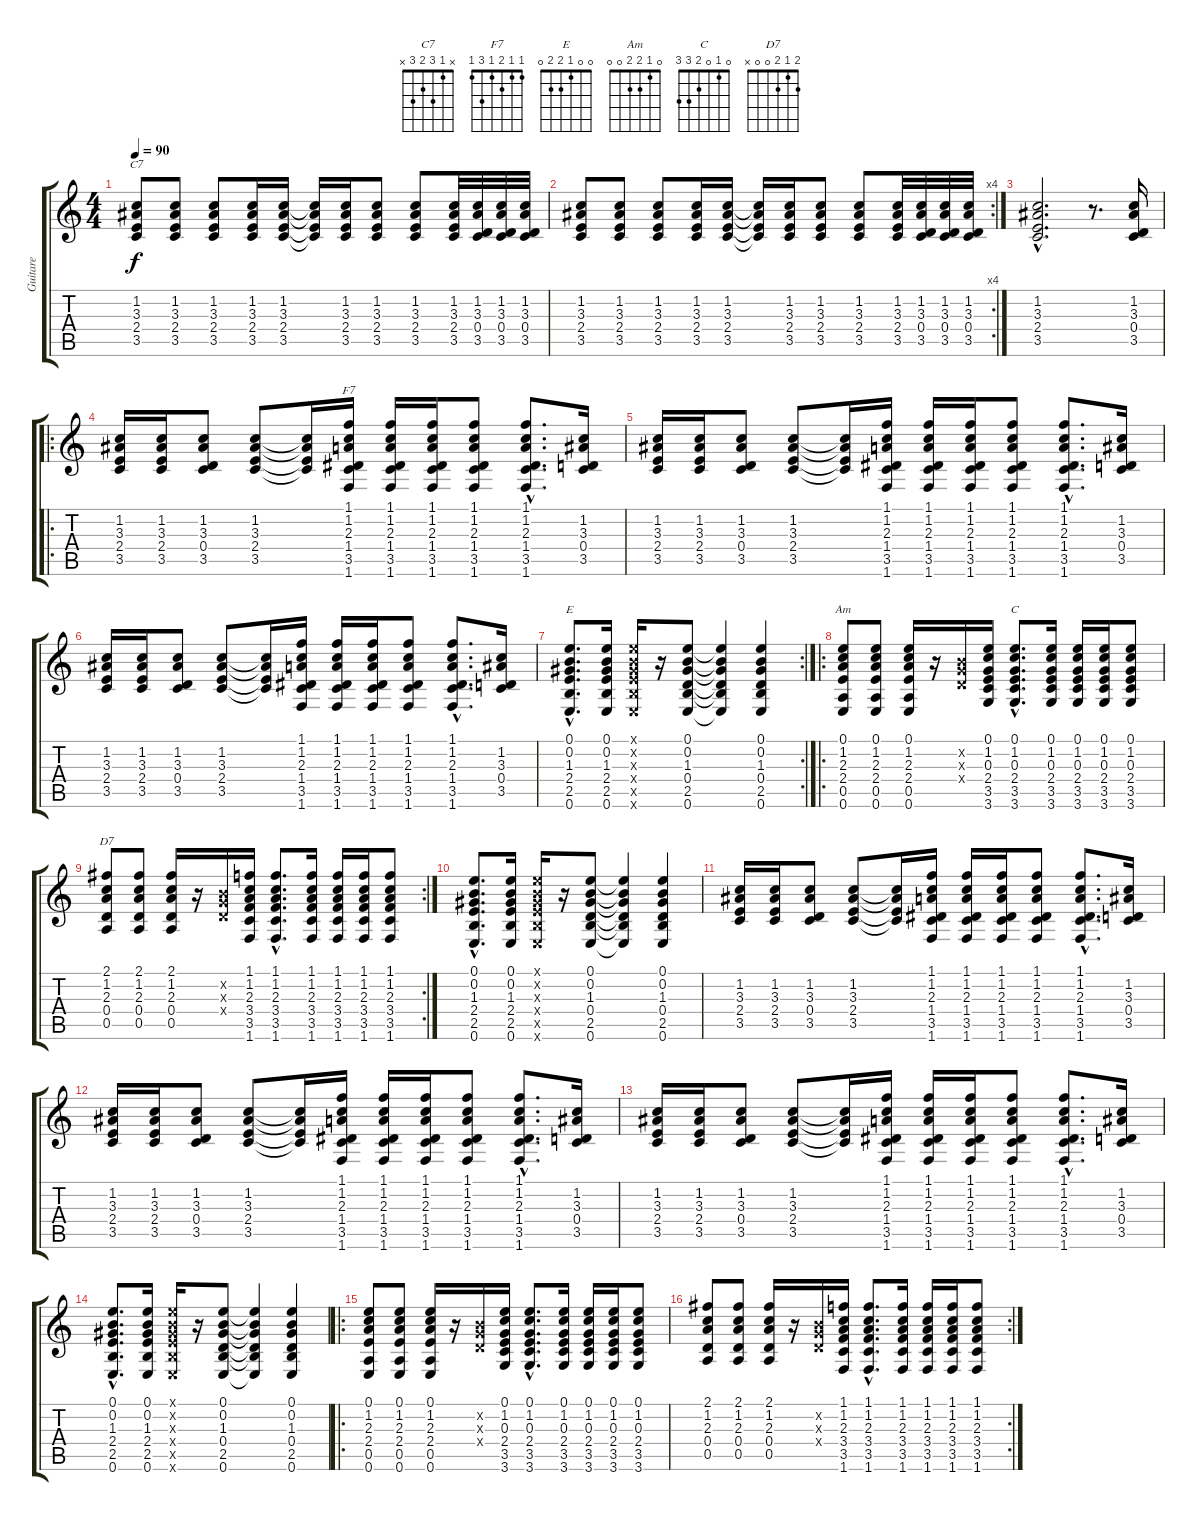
\track ("Guitare" "Guitare") {instrument acousticguitarnylon}
\staff {score tabs}
\tuning (E4 B3 G3 D3 A2 E2) {hide}
\chord ("C7" x 1 3 2 3 x)
\chord ("F7" 1 1 2 1 3 1)
\chord ("E" 0 0 1 2 2 0)
\chord ("Am" 0 1 2 2 0 0)
\chord ("C" 0 1 0 2 3 3)
\chord ("D7" 2 1 2 0 0 x)
\ts (4 4)
\tempo 90
\clef g2
\ks c
(1.2 3.3 2.4 3.5).8{ch "C7" dy f instrument acousticguitarnylon} (1.2 3.3 2.4 3.5).8 (1.2 3.3 2.4 3.5).8 (1.2 3.3 2.4 3.5).16 (1.2 3.3 2.4 3.5).16 (1.2{t} 3.3{t} 2.4{t} 3.5{t}).16 (1.2 3.3 2.4 3.5).16 (1.2 3.3 2.4 3.5).8 (1.2 3.3 2.4 3.5).8 (1.2 3.3 2.4 3.5).32 (1.2 3.3 0.4 3.5).32 (1.2 3.3 0.4 3.5).32 (1.2 3.3 0.4 3.5).32 |
\rc 4
(1.2 3.3 2.4 3.5).8 (1.2 3.3 2.4 3.5).8 (1.2 3.3 2.4 3.5).8 (1.2 3.3 2.4 3.5).16 (1.2 3.3 2.4 3.5).16 (1.2{t} 3.3{t} 2.4{t} 3.5{t}).16 (1.2 3.3 2.4 3.5).16 (1.2 3.3 2.4 3.5).8 (1.2 3.3 2.4 3.5).8 (1.2 3.3 2.4 3.5).32 (1.2 3.3 0.4 3.5).32 (1.2 3.3 0.4 3.5).32 (1.2 3.3 0.4 3.5).32 |
(1.2{hac} 3.3{hac} 2.4{hac} 3.5{hac}).2{d} r.8{d} (1.2 3.3 0.4 3.5).16 |
\ro
(1.2 3.3 2.4 3.5).16 (1.2 3.3 2.4 3.5).16 (1.2 3.3 0.4 3.5).8 (1.2 3.3 2.4 3.5).8 (1.2{t} 3.3{t} 2.4{t} 3.5{t}).16 (1.1 1.2 2.3 1.4 3.5 1.6).16{ch "F7"} (1.1 1.2 2.3 1.4 3.5 1.6).16 (1.1 1.2 2.3 1.4 3.5 1.6).16 (1.1 1.2 2.3 1.4 3.5 1.6).8 (1.1{hac} 1.2{hac} 2.3{hac} 1.4{hac} 3.5{hac} 1.6{hac}).8{d} (1.2 3.3 0.4 3.5).16 |
(1.2 3.3 2.4 3.5).16 (1.2 3.3 2.4 3.5).16 (1.2 3.3 0.4 3.5).8 (1.2 3.3 2.4 3.5).8 (1.2{t} 3.3{t} 2.4{t} 3.5{t}).16 (1.1 1.2 2.3 1.4 3.5 1.6).16 (1.1 1.2 2.3 1.4 3.5 1.6).16 (1.1 1.2 2.3 1.4 3.5 1.6).16 (1.1 1.2 2.3 1.4 3.5 1.6).8 (1.1{hac} 1.2{hac} 2.3{hac} 1.4{hac} 3.5{hac} 1.6{hac}).8{d} (1.2 3.3 0.4 3.5).16 |
(1.2 3.3 2.4 3.5).16 (1.2 3.3 2.4 3.5).16 (1.2 3.3 0.4 3.5).8 (1.2 3.3 2.4 3.5).8 (1.2{t} 3.3{t} 2.4{t} 3.5{t}).16 (1.1 1.2 2.3 1.4 3.5 1.6).16 (1.1 1.2 2.3 1.4 3.5 1.6).16 (1.1 1.2 2.3 1.4 3.5 1.6).16 (1.1 1.2 2.3 1.4 3.5 1.6).8 (1.1{hac} 1.2{hac} 2.3{hac} 1.4{hac} 3.5{hac} 1.6{hac}).8{d} (1.2 3.3 0.4 3.5).16 |
\rc 2
(0.1{hac} 0.2{hac} 1.3{hac} 2.4{hac} 2.5{hac} 0.6{hac}).8{d ch "E"} (0.1 0.2 1.3 2.4 2.5 0.6).16 (0.1{x} 0.2{x} 1.3{x} 2.4{x} 2.5{x} 0.6{x}).16 r.16 (0.1 0.2 1.3 0.4 2.5 0.6).8 (0.1{t} 0.2{t} 1.3{t} 0.4{t} 2.5{t} 0.6{t}).4 (0.1 0.2 1.3 0.4 2.5 0.6).4 |
\ro
(0.1 1.2 2.3 2.4 0.5 0.6).8{ch "Am"} (0.1 1.2 2.3 2.4 0.5 0.6).8 (0.1 1.2 2.3 2.4 0.5 0.6).16 r.16 (0.2{x} 0.3{x} 0.4{x}).16 (0.1 1.2 0.3 2.4 3.5 3.6).16 (0.1{hac} 1.2{hac} 0.3{hac} 2.4{hac} 3.5{hac} 3.6{hac}).8{d ch "C"} (0.1 1.2 0.3 2.4 3.5 3.6).16 (0.1 1.2 0.3 2.4 3.5 3.6).16 (0.1 1.2 0.3 2.4 3.5 3.6).16 (0.1 1.2 0.3 2.4 3.5 3.6).8 |
\rc 2
(2.1 1.2 2.3 0.4 0.5).8{ch "D7"} (2.1 1.2 2.3 0.4 0.5).8 (2.1 1.2 2.3 0.4 0.5).16 r.16 (0.2{x} 0.3{x} 0.4{x}).16 (1.1 1.2 2.3 3.4 3.5 1.6).16 (1.1{hac} 1.2{hac} 2.3{hac} 3.4{hac} 3.5{hac} 1.6{hac}).8{d} (1.1 1.2 2.3 3.4 3.5 1.6).16 (1.1 1.2 2.3 3.4 3.5 1.6).16 (1.1 1.2 2.3 3.4 3.5 1.6).16 (1.1 1.2 2.3 3.4 3.5 1.6).8 |
(0.1{hac} 0.2{hac} 1.3{hac} 2.4{hac} 2.5{hac} 0.6{hac}).8{d} (0.1 0.2 1.3 2.4 2.5 0.6).16 (0.1{x} 0.2{x} 1.3{x} 2.4{x} 2.5{x} 0.6{x}).16 r.16 (0.1 0.2 1.3 0.4 2.5 0.6).8 (0.1{t} 0.2{t} 1.3{t} 0.4{t} 2.5{t} 0.6{t}).4 (0.1 0.2 1.3 0.4 2.5 0.6).4 |
(1.2 3.3 2.4 3.5).16 (1.2 3.3 2.4 3.5).16 (1.2 3.3 0.4 3.5).8 (1.2 3.3 2.4 3.5).8 (1.2{t} 3.3{t} 2.4{t} 3.5{t}).16 (1.1 1.2 2.3 1.4 3.5 1.6).16 (1.1 1.2 2.3 1.4 3.5 1.6).16 (1.1 1.2 2.3 1.4 3.5 1.6).16 (1.1 1.2 2.3 1.4 3.5 1.6).8 (1.1{hac} 1.2{hac} 2.3{hac} 1.4{hac} 3.5{hac} 1.6{hac}).8{d} (1.2 3.3 0.4 3.5).16 |
(1.2 3.3 2.4 3.5).16 (1.2 3.3 2.4 3.5).16 (1.2 3.3 0.4 3.5).8 (1.2 3.3 2.4 3.5).8 (1.2{t} 3.3{t} 2.4{t} 3.5{t}).16 (1.1 1.2 2.3 1.4 3.5 1.6).16 (1.1 1.2 2.3 1.4 3.5 1.6).16 (1.1 1.2 2.3 1.4 3.5 1.6).16 (1.1 1.2 2.3 1.4 3.5 1.6).8 (1.1{hac} 1.2{hac} 2.3{hac} 1.4{hac} 3.5{hac} 1.6{hac}).8{d} (1.2 3.3 0.4 3.5).16 |
(1.2 3.3 2.4 3.5).16 (1.2 3.3 2.4 3.5).16 (1.2 3.3 0.4 3.5).8 (1.2 3.3 2.4 3.5).8 (1.2{t} 3.3{t} 2.4{t} 3.5{t}).16 (1.1 1.2 2.3 1.4 3.5 1.6).16 (1.1 1.2 2.3 1.4 3.5 1.6).16 (1.1 1.2 2.3 1.4 3.5 1.6).16 (1.1 1.2 2.3 1.4 3.5 1.6).8 (1.1{hac} 1.2{hac} 2.3{hac} 1.4{hac} 3.5{hac} 1.6{hac}).8{d} (1.2 3.3 0.4 3.5).16 |
(0.1{hac} 0.2{hac} 1.3{hac} 2.4{hac} 2.5{hac} 0.6{hac}).8{d} (0.1 0.2 1.3 2.4 2.5 0.6).16 (0.1{x} 0.2{x} 1.3{x} 2.4{x} 2.5{x} 0.6{x}).16 r.16 (0.1 0.2 1.3 0.4 2.5 0.6).8 (0.1{t} 0.2{t} 1.3{t} 0.4{t} 2.5{t} 0.6{t}).4 (0.1 0.2 1.3 0.4 2.5 0.6).4 |
\ro
(0.1 1.2 2.3 2.4 0.5 0.6).8 (0.1 1.2 2.3 2.4 0.5 0.6).8 (0.1 1.2 2.3 2.4 0.5 0.6).16 r.16 (0.2{x} 0.3{x} 0.4{x}).16 (0.1 1.2 0.3 2.4 3.5 3.6).16 (0.1{hac} 1.2{hac} 0.3{hac} 2.4{hac} 3.5{hac} 3.6{hac}).8{d} (0.1 1.2 0.3 2.4 3.5 3.6).16 (0.1 1.2 0.3 2.4 3.5 3.6).16 (0.1 1.2 0.3 2.4 3.5 3.6).16 (0.1 1.2 0.3 2.4 3.5 3.6).8 |
\rc 2
(2.1 1.2 2.3 0.4 0.5).8 (2.1 1.2 2.3 0.4 0.5).8 (2.1 1.2 2.3 0.4 0.5).16 r.16 (0.2{x} 0.3{x} 0.4{x}).16 (1.1 1.2 2.3 3.4 3.5 1.6).16 (1.1{hac} 1.2{hac} 2.3{hac} 3.4{hac} 3.5{hac} 1.6{hac}).8{d} (1.1 1.2 2.3 3.4 3.5 1.6).16 (1.1 1.2 2.3 3.4 3.5 1.6).16 (1.1 1.2 2.3 3.4 3.5 1.6).16 (1.1 1.2 2.3 3.4 3.5 1.6).8
